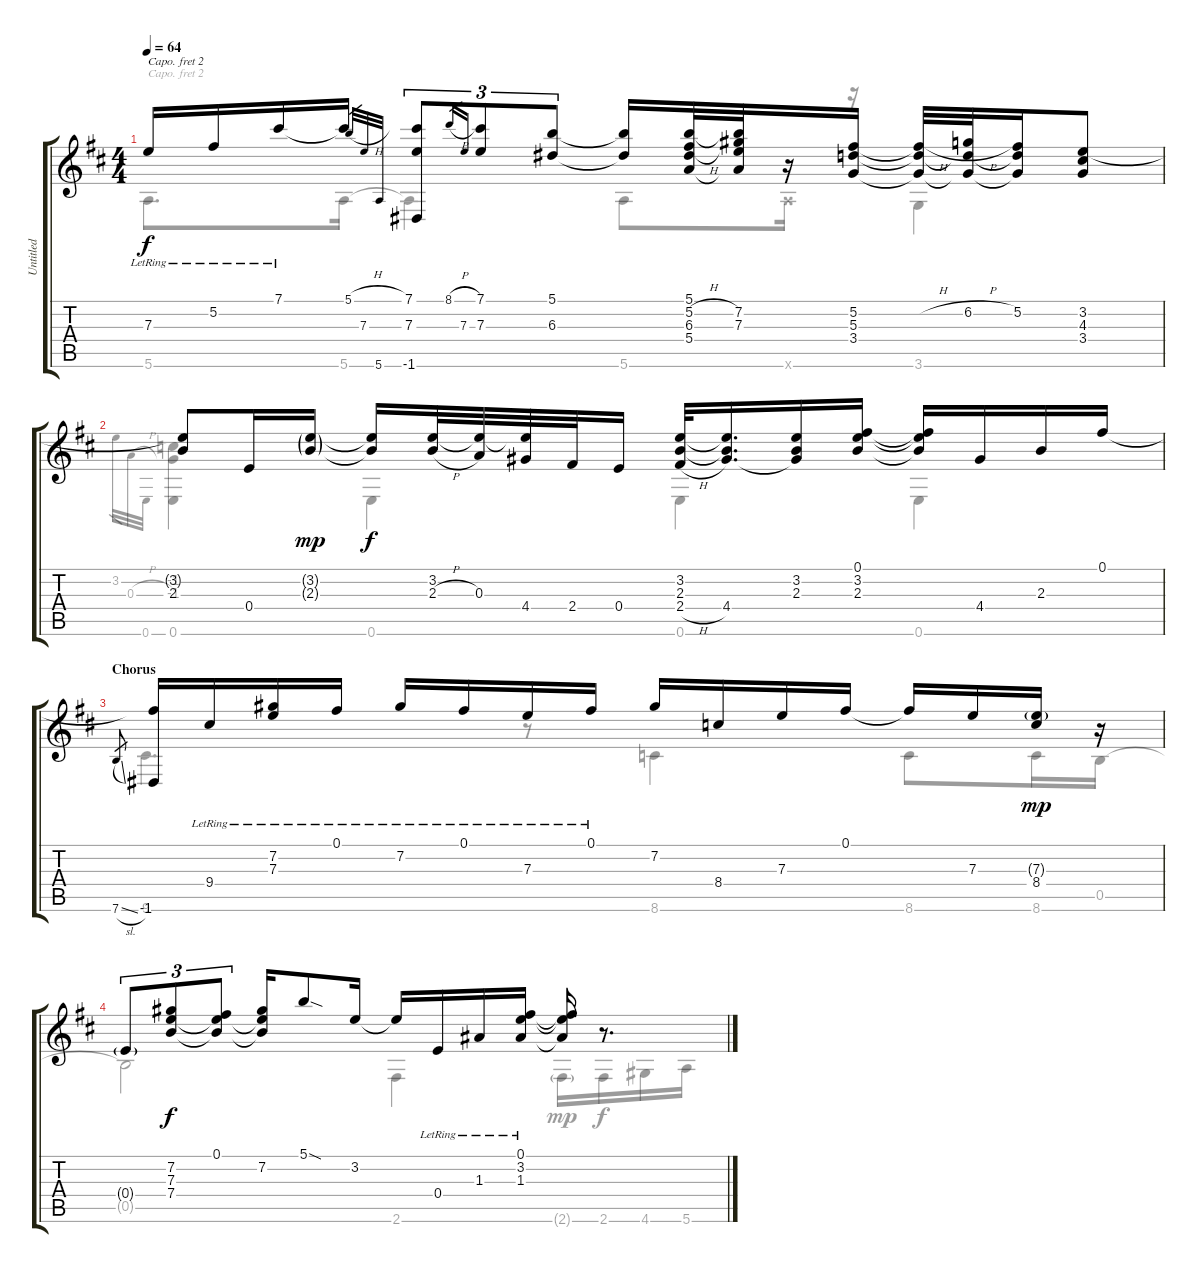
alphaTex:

\track ("Untitled" "Untitled") {instrument acousticguitarnylon}
\staff {score tabs}
\capo 2
\tuning (E4 B3 G3 D3 A2 D2) {hide}
\voice
\ts (4 4)
\tempo 64
\clef g2
\ks d
7.3{lr}.16{dy f} 5.2{lr}.16 7.1{lr}.16 7.1{t}.16 5.1{h}.32{gr} 7.3.32{gr} 5.6.32{gr} (7.1 7.3 -1.6).8{tu (3 2)} 8.1{h}.16{gr} 7.3.16{gr} (7.1 7.3).8{tu (3 2)} (5.1 6.3).8{tu (3 2)} (5.1{t} 6.3{t}).16 (5.1 5.2{h} 6.3{h} 5.4).32 (5.1{t} 7.2 7.3 5.4{t}).32 r.16 (5.2 5.3 3.4).16 (5.2{h t} 5.3{t} 3.4{t}).32 (6.2{h} 5.3{t} 3.4{t}).32 (5.2 5.3{t} 3.4{t}).16 (3.2 4.3 3.4).8 |
(3.2{t} 2.3).8 0.4.16 (3.2{g} 2.3{g}).16{dy mp} (3.2{t} 2.3{t}).16{dy f} (3.2 2.3{h}).32 (3.2{t} 0.3).32 (3.2{t} 4.4).32 2.4.32 0.4.16 (3.2 2.3 2.4{h}).32 (3.2{t} 2.3{t} 4.4).16{d} (3.2 2.3 4.4{t}).16 (0.1 3.2 2.3).16 (0.1{t} 3.2{t} 2.3{t}).16 4.4.16 2.3.16 0.1.16 |
\section ("" "Chorus")
7.6{sl}.8{gr} (0.1{t} -1.6).16 9.4{lr}.16 (7.2{lr} 7.3{lr}).16 0.1{lr}.16 7.2{lr}.16 0.1{lr}.16 7.3{lr}.16 0.1{lr}.16 7.2.16 8.4.16 7.3.16 0.1.16 0.1{t}.16 7.3.16 (7.3{g} 8.4).16{dy mp} r.16 |
0.4{g}.8{tu (3 2)} (7.2 7.3 7.4).8{tu (3 2) dy f} (0.1 7.3{t} 7.4{t}).8{tu (3 2)} (7.2 7.3{t} 7.4{t}).16 5.1{sod}.8 3.2.16 3.2{t}.16 0.4{lr}.16 1.3{lr}.16 (0.1{lr} 3.2{lr} 1.3{lr}).16 (0.1{t} 3.2{t} 1.3{t}).16 r.8{d}
\voice
\clef g2
\ottava regular
\simile none
\ks d
5.6{t}.8{d dy f} 5.6.16 5.6{t}.4 5.6.8 5.6{x}.16 r.16 3.6.4 |
3.2.32{gr} 0.3{h}.32{gr} 0.6.32{gr} (-1.2 -1.3 0.6).4 0.6.4 0.6.4 0.6.4 |
9.6.4{d} r.8 8.6.4 8.6.8 8.6.16 0.5.16 |
0.5{t}.2 2.6.4 2.6{g}.16{dy mp} 2.6.16{dy f} 4.6.16 5.6.16
